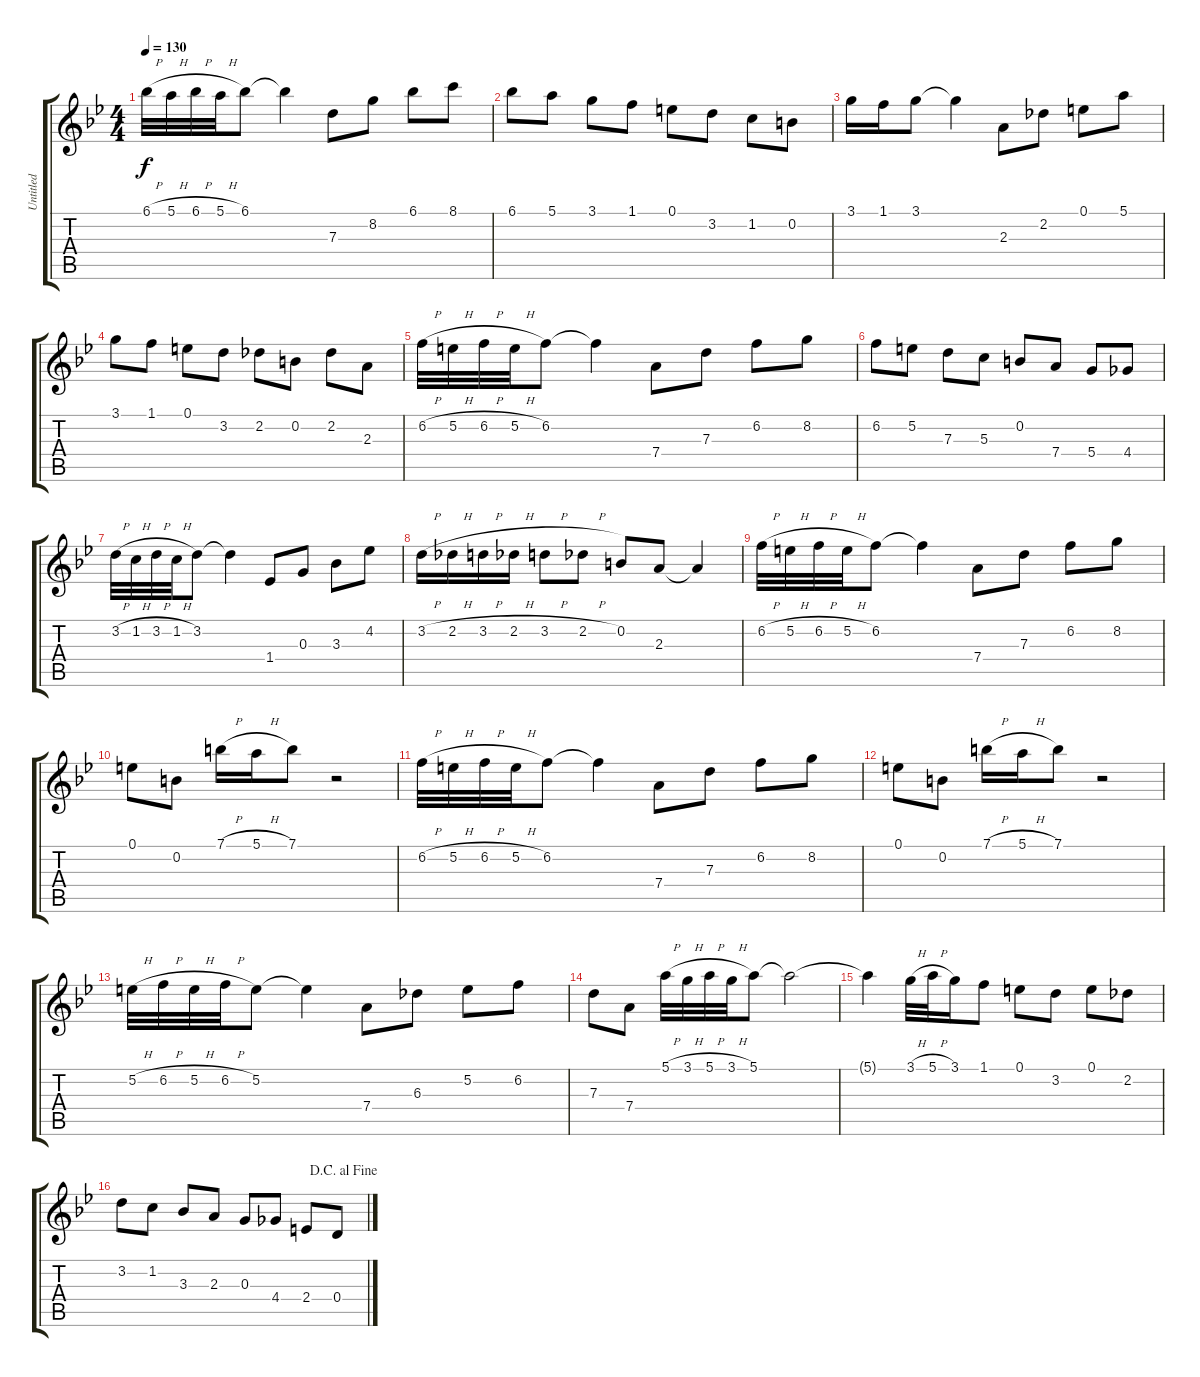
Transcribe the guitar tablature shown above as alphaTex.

\track ("Untitled" "Untitled") {instrument acousticguitarnylon}
\staff {score tabs}
\tuning (E4 B3 G3 D3 A2 E2) {hide}
\ts (4 4)
\tempo 130
\clef g2
\ks bb
6.1{h}.32{dy f} 5.1{h}.32 6.1{h}.32 5.1{h}.32 6.1.8 6.1{t}.4 7.3.8 8.2.8 6.1.8 8.1.8 |
6.1.8 5.1.8 3.1.8 1.1.8 0.1.8 3.2.8 1.2.8 0.2.8 |
3.1.16 1.1.16 3.1.8 3.1{t}.4 2.3.8 2.2.8 0.1.8 5.1.8 |
3.1.8 1.1.8 0.1.8 3.2.8 2.2.8 0.2.8 2.2.8 2.3.8 |
6.2{h}.32 5.2{h}.32 6.2{h}.32 5.2{h}.32 6.2.8 6.2{t}.4 7.4.8 7.3.8 6.2.8 8.2.8 |
6.2.8 5.2.8 7.3.8 5.3.8 0.2.8 7.4.8 5.4.8 4.4.8 |
3.2{h}.32 1.2{h}.32 3.2{h}.32 1.2{h}.32 3.2.8 3.2{t}.4 1.4.8 0.3.8 3.3.8 4.2.8 |
3.2{h}.16 2.2{h}.16 3.2{h}.16 2.2{h}.16 3.2{h}.8 2.2{h}.8 0.2.8 2.3.8 2.3{t}.4 |
6.2{h}.32 5.2{h}.32 6.2{h}.32 5.2{h}.32 6.2.8 6.2{t}.4 7.4.8 7.3.8 6.2.8 8.2.8 |
0.1.8 0.2.8 7.1{h}.16 5.1{h}.16 7.1.8 r.2 |
6.2{h}.32 5.2{h}.32 6.2{h}.32 5.2{h}.32 6.2.8 6.2{t}.4 7.4.8 7.3.8 6.2.8 8.2.8 |
0.1.8 0.2.8 7.1{h}.16 5.1{h}.16 7.1.8 r.2 |
5.2{h}.32 6.2{h}.32 5.2{h}.32 6.2{h}.32 5.2.8 5.2{t}.4 7.4.8 6.3.8 5.2.8 6.2.8 |
7.3.8 7.4.8 5.1{h}.32 3.1{h}.32 5.1{h}.32 3.1{h}.32 5.1.8 5.1{t}.2 |
5.1{t}.4 3.1{h}.32 5.1{h}.32 3.1.16 1.1.8 0.1.8 3.2.8 0.1.8 2.2.8 |
\jump dacapoalfine
3.2.8 1.2.8 3.3.8 2.3.8 0.3.8 4.4.8 2.4.8 0.4.8
